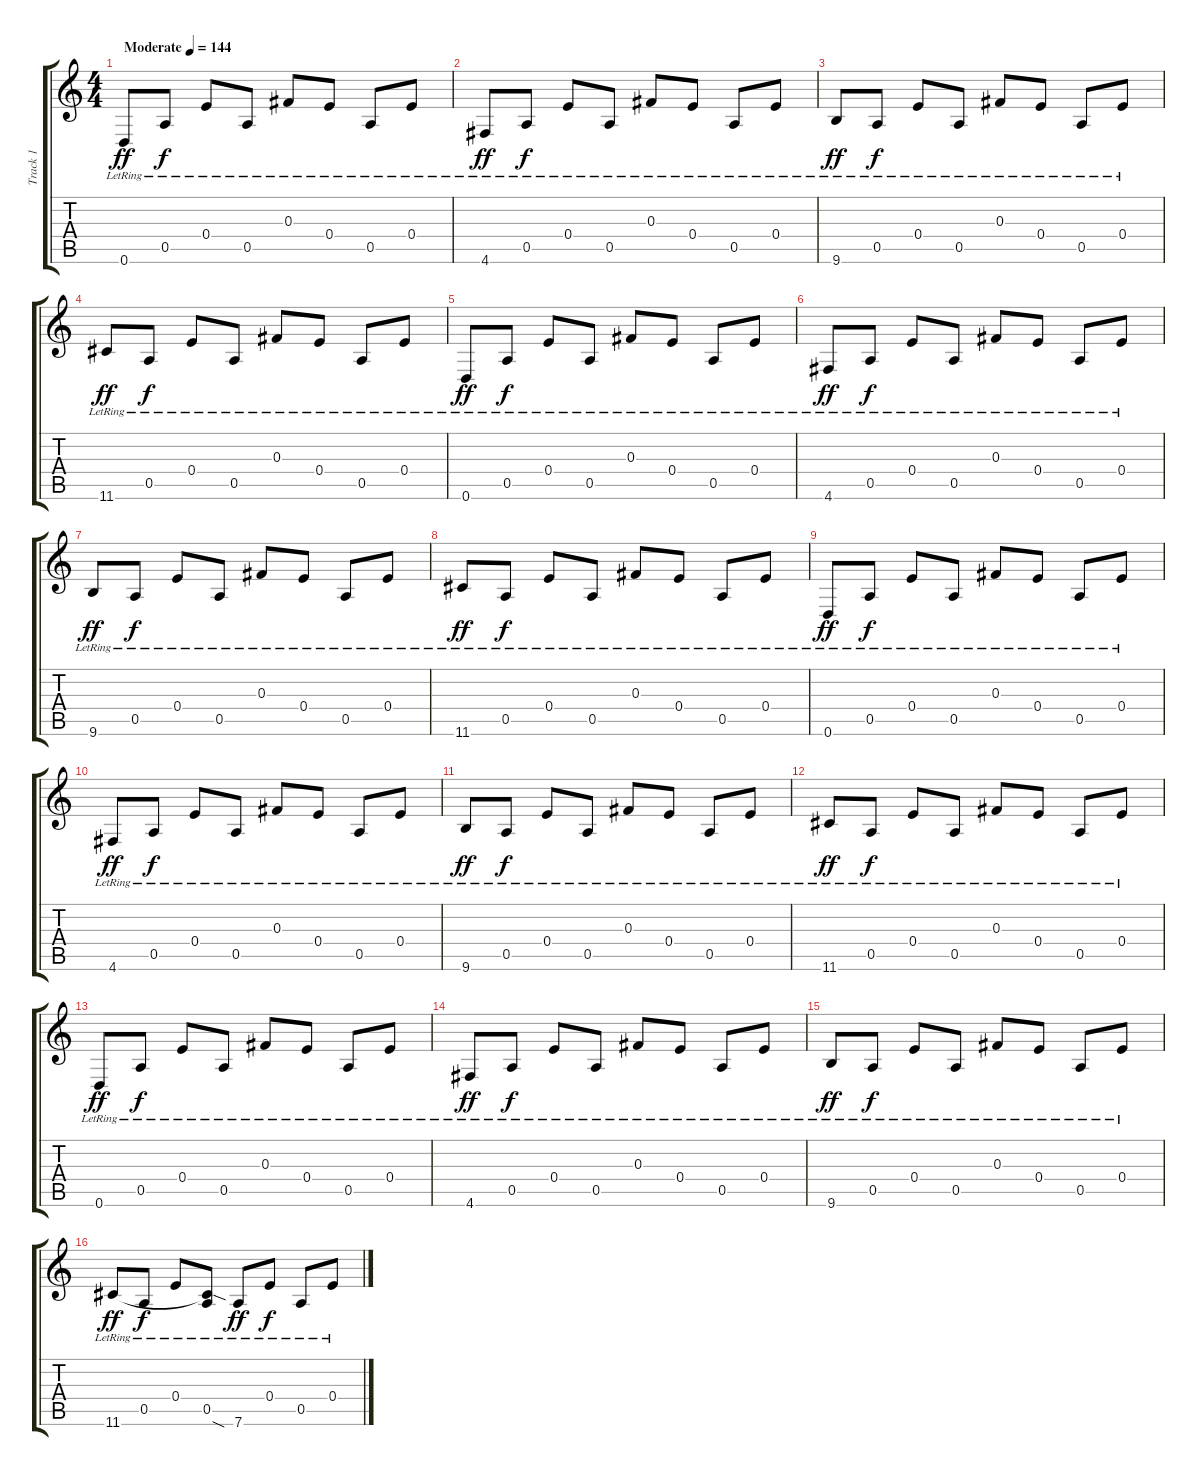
\track ("Track 1" "Track 1") {instrument electricguitarjazz}
\staff {score tabs}
\tuning (E4 B3 Gb3 E3 A2 D2) {hide}
\ts (4 4)
\tempo (144 "Moderate")
\clef g2
\ks c
0.6{lr}.8{dy ff instrument electricguitarjazz} 0.5{lr}.8{dy f} 0.4{lr}.8 0.5{lr}.8 0.3{lr}.8 0.4{lr}.8 0.5{lr}.8 0.4{lr}.8 |
4.6{lr}.8{dy ff} 0.5{lr}.8{dy f} 0.4{lr}.8 0.5{lr}.8 0.3{lr}.8 0.4{lr}.8 0.5{lr}.8 0.4{lr}.8 |
9.6{lr}.8{dy ff} 0.5{lr}.8{dy f} 0.4{lr}.8 0.5{lr}.8 0.3{lr}.8 0.4{lr}.8 0.5{lr}.8 0.4{lr}.8 |
11.6{lr}.8{dy ff} 0.5{lr}.8{dy f} 0.4{lr}.8 0.5{lr}.8 0.3{lr}.8 0.4{lr}.8 0.5{lr}.8 0.4{lr}.8 |
0.6{lr}.8{dy ff} 0.5{lr}.8{dy f} 0.4{lr}.8 0.5{lr}.8 0.3{lr}.8 0.4{lr}.8 0.5{lr}.8 0.4{lr}.8 |
4.6{lr}.8{dy ff} 0.5{lr}.8{dy f} 0.4{lr}.8 0.5{lr}.8 0.3{lr}.8 0.4{lr}.8 0.5{lr}.8 0.4{lr}.8 |
9.6{lr}.8{dy ff} 0.5{lr}.8{dy f} 0.4{lr}.8 0.5{lr}.8 0.3{lr}.8 0.4{lr}.8 0.5{lr}.8 0.4{lr}.8 |
11.6{lr}.8{dy ff} 0.5{lr}.8{dy f} 0.4{lr}.8 0.5{lr}.8 0.3{lr}.8 0.4{lr}.8 0.5{lr}.8 0.4{lr}.8 |
0.6{lr}.8{dy ff} 0.5{lr}.8{dy f} 0.4{lr}.8 0.5{lr}.8 0.3{lr}.8 0.4{lr}.8 0.5{lr}.8 0.4{lr}.8 |
4.6{lr}.8{dy ff} 0.5{lr}.8{dy f} 0.4{lr}.8 0.5{lr}.8 0.3{lr}.8 0.4{lr}.8 0.5{lr}.8 0.4{lr}.8 |
9.6{lr}.8{dy ff} 0.5{lr}.8{dy f} 0.4{lr}.8 0.5{lr}.8 0.3{lr}.8 0.4{lr}.8 0.5{lr}.8 0.4{lr}.8 |
11.6{lr}.8{dy ff} 0.5{lr}.8{dy f} 0.4{lr}.8 0.5{lr}.8 0.3{lr}.8 0.4{lr}.8 0.5{lr}.8 0.4{lr}.8 |
0.6{lr}.8{dy ff} 0.5{lr}.8{dy f} 0.4{lr}.8 0.5{lr}.8 0.3{lr}.8 0.4{lr}.8 0.5{lr}.8 0.4{lr}.8 |
4.6{lr}.8{dy ff} 0.5{lr}.8{dy f} 0.4{lr}.8 0.5{lr}.8 0.3{lr}.8 0.4{lr}.8 0.5{lr}.8 0.4{lr}.8 |
9.6{lr}.8{dy ff} 0.5{lr}.8{dy f} 0.4{lr}.8 0.5{lr}.8 0.3{lr}.8 0.4{lr}.8 0.5{lr}.8 0.4{lr}.8 |
11.6{lr}.8{dy ff} 0.5{lr}.8{dy f} 0.4{lr}.8 (0.5{lr} 11.6{sod t}).8 7.6{lr}.8{dy ff} 0.4{lr}.8{dy f} 0.5{lr}.8 0.4{lr}.8
